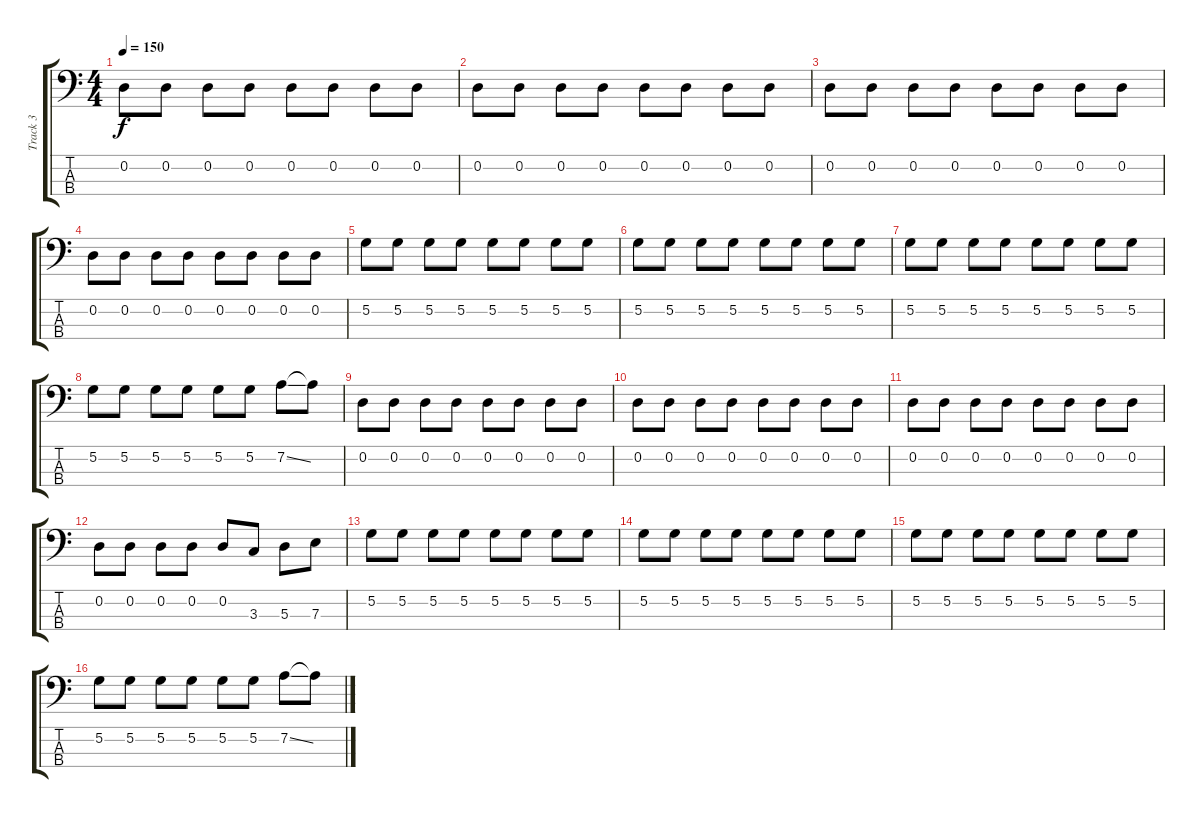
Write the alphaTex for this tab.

\track ("Track 3" "Track 3") {instrument electricbasspick}
\staff {score tabs}
\tuning (G2 D2 A1 E1) {hide}
\ts (4 4)
\tempo 150
\clef f4
\ks c
0.2.8{dy f} 0.2.8 0.2.8 0.2.8 0.2.8 0.2.8 0.2.8 0.2.8 |
0.2.8 0.2.8 0.2.8 0.2.8 0.2.8 0.2.8 0.2.8 0.2.8 |
0.2.8 0.2.8 0.2.8 0.2.8 0.2.8 0.2.8 0.2.8 0.2.8 |
0.2.8 0.2.8 0.2.8 0.2.8 0.2.8 0.2.8 0.2.8 0.2.8 |
5.2.8 5.2.8 5.2.8 5.2.8 5.2.8 5.2.8 5.2.8 5.2.8 |
5.2.8 5.2.8 5.2.8 5.2.8 5.2.8 5.2.8 5.2.8 5.2.8 |
5.2.8 5.2.8 5.2.8 5.2.8 5.2.8 5.2.8 5.2.8 5.2.8 |
5.2.8 5.2.8 5.2.8 5.2.8 5.2.8 5.2.8 7.2{ss}.8 7.2{t}.8 |
0.2.8 0.2.8 0.2.8 0.2.8 0.2.8 0.2.8 0.2.8 0.2.8 |
0.2.8 0.2.8 0.2.8 0.2.8 0.2.8 0.2.8 0.2.8 0.2.8 |
0.2.8 0.2.8 0.2.8 0.2.8 0.2.8 0.2.8 0.2.8 0.2.8 |
0.2.8 0.2.8 0.2.8 0.2.8 0.2.8 3.3.8 5.3.8 7.3.8 |
5.2.8 5.2.8 5.2.8 5.2.8 5.2.8 5.2.8 5.2.8 5.2.8 |
5.2.8 5.2.8 5.2.8 5.2.8 5.2.8 5.2.8 5.2.8 5.2.8 |
5.2.8 5.2.8 5.2.8 5.2.8 5.2.8 5.2.8 5.2.8 5.2.8 |
5.2.8 5.2.8 5.2.8 5.2.8 5.2.8 5.2.8 7.2{ss}.8 7.2{t}.8
